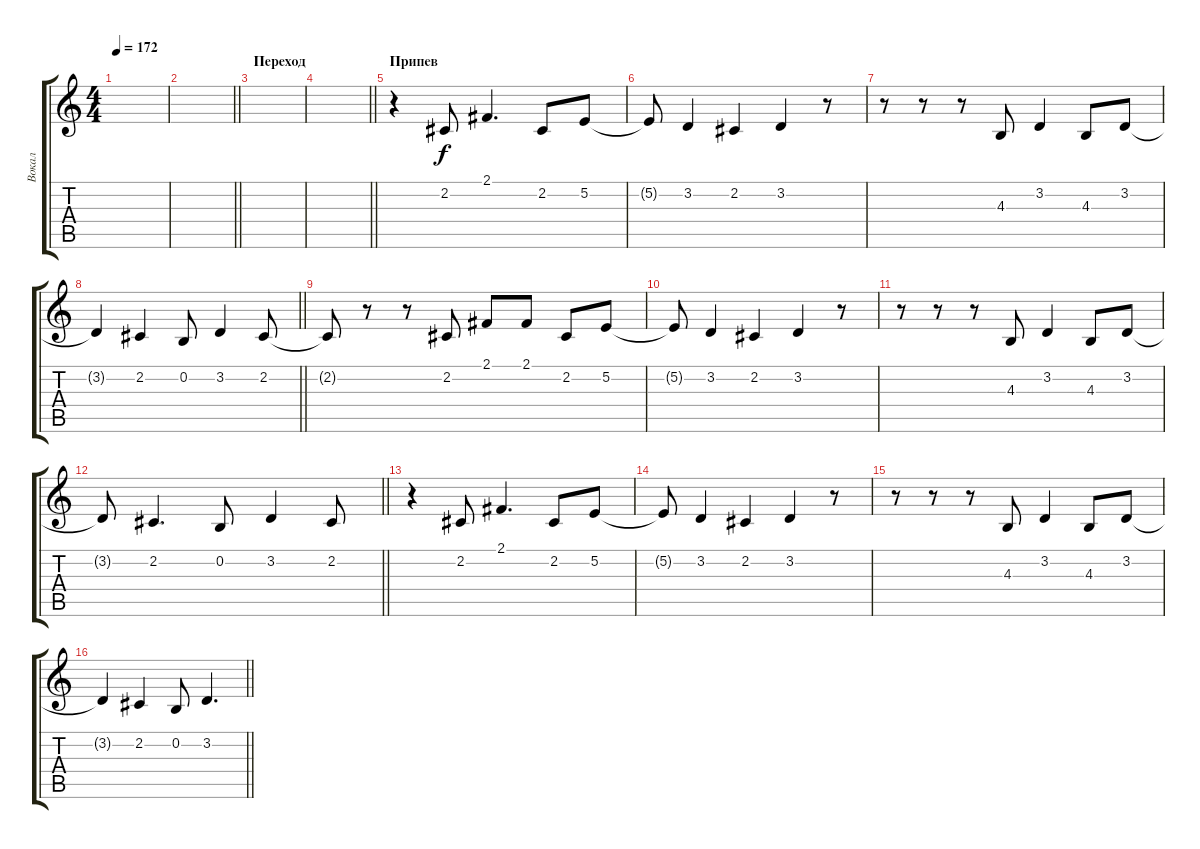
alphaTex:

\track ("Вокал" "Вокал") {instrument baritonesax}
\staff {score tabs}
\tuning (E4 B3 G3 D3 A2 E2) {hide}
\ts (4 4)
\tempo 172
\clef g2
\ks c
|
\barLineRight lightlight
|
\section ("" "Переход")
|
\barLineRight lightlight
|
\section ("" "Припев")
r.4 2.2.8 2.1.4{d} 2.2.8 5.2.8 |
5.2{t}.8 3.2.4 2.2.4 3.2.4 r.8 |
r.8 r.8 r.8 4.3.8 3.2.4 4.3.8 3.2.8 |
\barLineRight lightlight
3.2{t}.4 2.2.4 0.2.8 3.2.4 2.2.8 |
2.2{t}.8 r.8 r.8 2.2.8 2.1.8 2.1.8 2.2.8 5.2.8 |
5.2{t}.8 3.2.4 2.2.4 3.2.4 r.8 |
r.8 r.8 r.8 4.3.8 3.2.4 4.3.8 3.2.8 |
\barLineRight lightlight
3.2{t}.8 2.2.4{d} 0.2.8 3.2.4 2.2.8 |
\section ("" "")
r.4 2.2.8 2.1.4{d} 2.2.8 5.2.8 |
5.2{t}.8 3.2.4 2.2.4 3.2.4 r.8 |
r.8 r.8 r.8 4.3.8 3.2.4 4.3.8 3.2.8 |
\barLineRight lightlight
3.2{t}.4 2.2.4 0.2.8 3.2.4{d}
